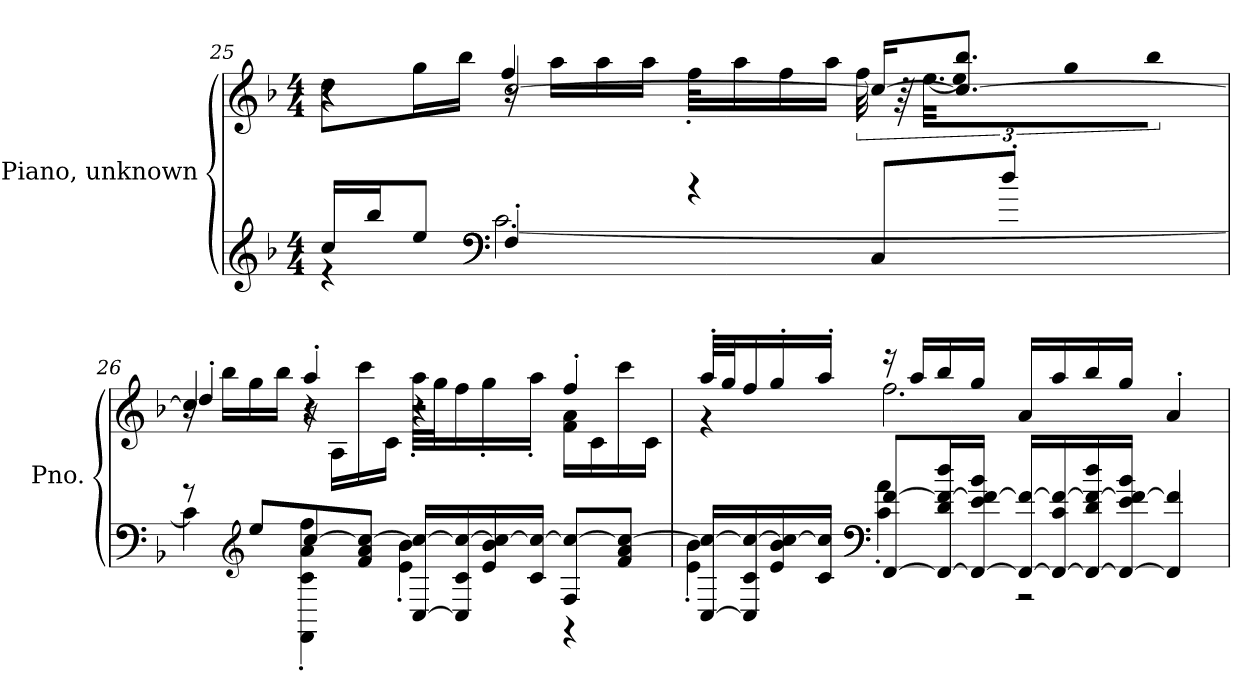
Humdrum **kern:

**kern	**kern
*part1	*part1
*staff2	*staff1
*I"Piano, unknown	*
*I'Pno.	*
!!LO:LB:g=z
*clefG2	*clefG2
*k[b-]	*k[b-]
*M4/4	*M4/4
=25	=25
*^	*^
*	*	*	*^
16cc/LL	4r	4r	8dd\L	4r
16bb-/J	.	.	.	.
8ee/J	.	.	16gg\L	.
.	.	.	16bb-\JJ	.
*clefF4	*	*	*	*
4F'/	[2.c\	[2cc/	16r	4ff/
.	.	.	16aa\LL	.
.	.	.	16aa\	.
.	.	.	16aa\JJ	.
4r	.	.	16ff'\LL	2r
.	.	.	16aa\	.
.	.	.	16ff\	.
.	.	.	16aa\JJ	.
8C/L	.	16cc/KL_	48ff\	.
.	.	.	96r	.
.	.	.	[48.ee\KLL	.
.	.	8.cc/_ 8.bb-/J	16ee\]	.
8dd'/J	.	.	16gg\	.
.	.	.	16bb-\JJ	.
=26	=26	=26	=26	=26
8r	4c\]	4cc/]	16r	4dd'/
.	.	.	16bb-\LL	.
*clefG2	*	*	*	*
8ee/L	.	.	16gg\	.
.	.	.	16bb-\JJ	.
[8cc/	4FF\' 4c\' 4a\' 4ff\'	4aa'/	16r	4r
.	.	.	16A\LL	.
8f/ 8a/ 8cc/_J	.	.	16ccc\	.
.	.	.	16c\JJ	.
[16C/ 16cc/_LL	4e\' 4b-\'	2r	32aa'\LLL	4r
.	.	.	32gg\J	.
16C/] 16c/ 16cc/_	.	.	16ff\	.
16e/ 16b-/ 16cc/_	.	.	16gg'\	.
16c/ 16cc/_JJ	.	.	16aa'\JJ	.
8F/ 8cc/_L	4r	.	16f\ 16a\LL	4ff'/
.	.	.	16c\	.
8f/ 8a/ 8cc/_J	.	.	16ccc\	.
.	.	.	16c\JJ	.
*	*	*	*v	*v
!!LO:LB:g=z
=27	=27	=27	=27
[16C/ 16cc/_LL	4e\' 4b-\'	32aa'/LLL	4r
.	.	32gg/J	.
16C/] 16c/ 16cc/_	.	16ff/	.
16e/ 16b-/ 16cc/_	.	16gg'/	.
16c/ 16cc/]JJ	.	16aa'/JJ	.
*clefF4	*	*	*
[8FF/ [8f/L	4c\' 4a\'	16r	2.ff\
.	.	16aa/LL	.
16FF/_ 16d/ 16f/_ 16dd/L	.	16bb-/	.
16FF/_ 16e/ 16f/_ 16b-/JJ	.	16gg/JJ	.
16FF/_ 16f/_LL	2r	16a/LL	.
16FF/_ 16c/ 16f/_	.	16aa/	.
16FF/_ 16d/ 16f/_ 16dd/	.	16bb-/	.
16FF/_ 16e/ 16f/_ 16b-/JJ	.	16gg/JJ	.
4FF/] 4f/]	.	4a'/	.
*v	*v	*	*
*	*v	*v
=	=
*-	*-
